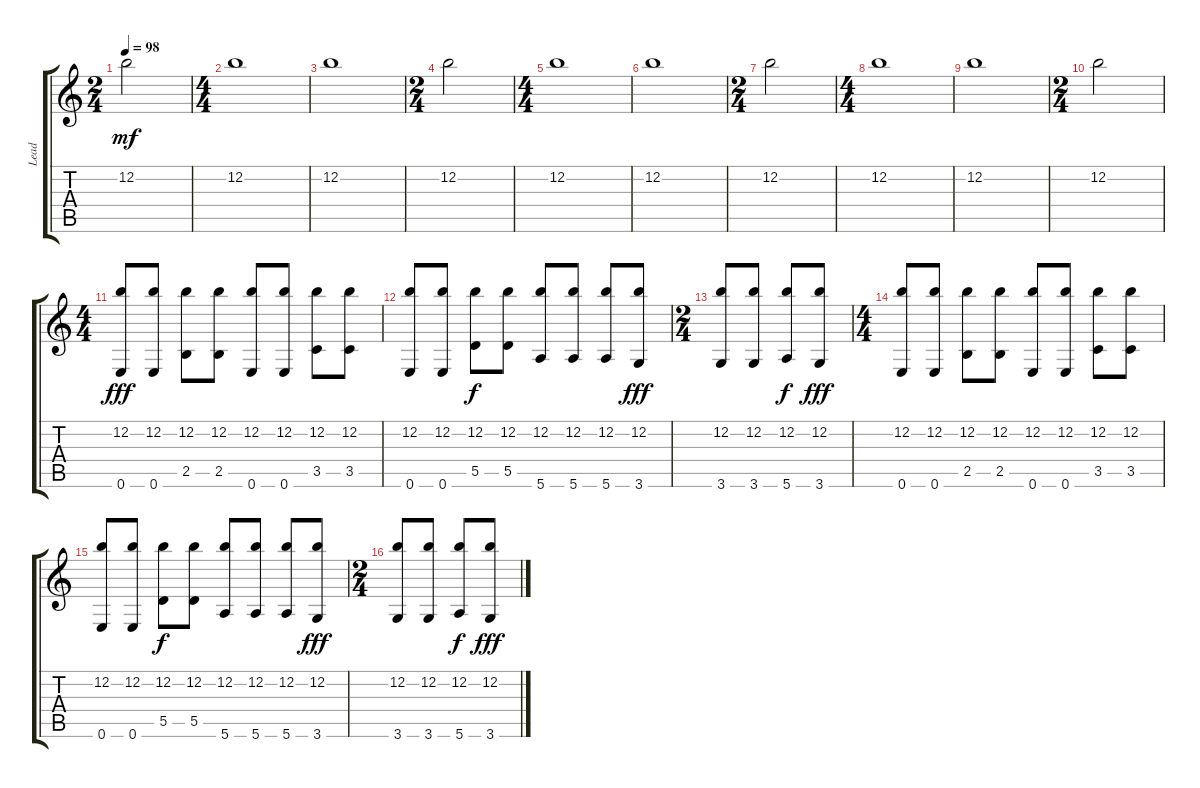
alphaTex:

\track ("Lead" "Lead") {instrument overdrivenguitar}
\staff {score tabs}
\tuning (E4 B3 G3 D3 A2 E2) {hide}
\ts (2 4)
\tempo 98
\clef g2
\ks c
12.2.2{dy mf} |
\ts (4 4)
12.2.1 |
12.2.1 |
\ts (2 4)
12.2.2 |
\ts (4 4)
12.2.1 |
12.2.1 |
\ts (2 4)
12.2.2 |
\ts (4 4)
12.2.1 |
12.2.1 |
\ts (2 4)
12.2.2 |
\ts (4 4)
(12.2 0.6).8{dy fff} (12.2 0.6).8 (12.2 2.5).8 (12.2 2.5).8 (12.2 0.6).8 (12.2 0.6).8 (12.2 3.5).8 (12.2 3.5).8 |
(12.2 0.6).8 (12.2 0.6).8 (12.2 5.5).8{dy f} (12.2 5.5).8 (12.2 5.6).8 (12.2 5.6).8 (12.2 5.6).8 (12.2 3.6).8{dy fff} |
\ts (2 4)
(12.2 3.6).8 (12.2 3.6).8 (12.2 5.6).8{dy f} (12.2 3.6).8{dy fff} |
\ts (4 4)
(12.2 0.6).8 (12.2 0.6).8 (12.2 2.5).8 (12.2 2.5).8 (12.2 0.6).8 (12.2 0.6).8 (12.2 3.5).8 (12.2 3.5).8 |
(12.2 0.6).8 (12.2 0.6).8 (12.2 5.5).8{dy f} (12.2 5.5).8 (12.2 5.6).8 (12.2 5.6).8 (12.2 5.6).8 (12.2 3.6).8{dy fff} |
\ts (2 4)
(12.2 3.6).8 (12.2 3.6).8 (12.2 5.6).8{dy f} (12.2 3.6).8{dy fff}
